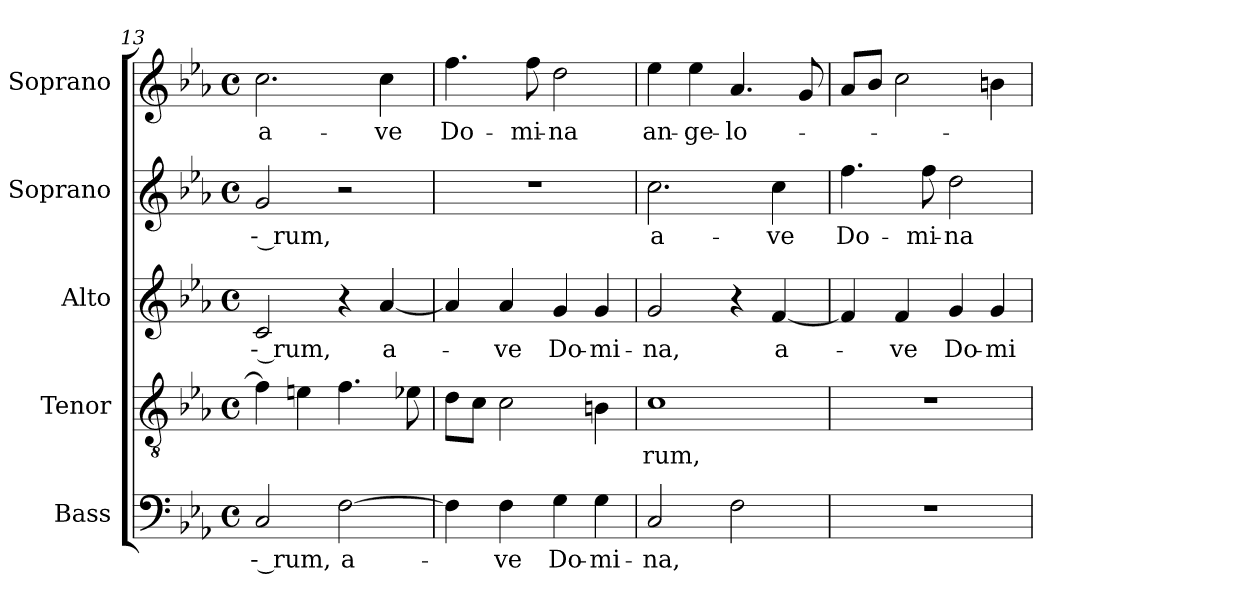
**kern	**text	**kern	**text	**kern	**text	**kern	**text	**kern	**text
*part5	*part5	*part4	*part4	*part3	*part3	*part2	*part2	*part1	*part1
*staff5	*staff5	*staff4	*staff4	*staff3	*staff3	*staff2	*staff2	*staff1	*staff1
*I"Bass	*	*I"Tenor	*	*I"Alto	*	*I"Soprano	*	*I"Soprano	*
*I'B.	*	*I'T.	*	*I'A.	*	*I'S.	*	*I'S.	*
!!LO:LB:g=z
*clefF4	*	*clefGv2	*	*clefG2	*	*clefG2	*	*clefG2	*
*	*	*ITrd7c12	*	*	*	*	*	*	*
*k[b-e-a-]	*	*k[b-e-a-]	*	*k[b-e-a-]	*	*k[b-e-a-]	*	*k[b-e-a-]	*
*E-:	*	*E-:	*	*E-:	*	*E-:	*	*E-:	*
*M4/4	*	*M4/4	*	*M4/4	*	*M4/4	*	*M4/4	*
*met(c)	*	*met(c)	*	*met(c)	*	*met(c)	*	*met(c)	*
=13	=13	=13	=13	=13	=13	=13	=13	=13	=13
!	!LO:LY:b:color=#000000	!	!	!	!	!	!	!	!
!	!	!	!	!	!LO:LY:b:color=#000000	!	!	!	!
!	!	!	!	!	!	!	!LO:LY:b:color=#000000	!	!
!	!	!	!	!	!	!	!	!	!LO:LY:b:color=#000000
2Ci/	-- rum,	4Fi\]	.	2ci/	-- rum,	2gi/	-- rum,	2.cci\	a-
.	.	4Eni\	.	.	.	.	.	.	.
!	!LO:LY:b:color=#000000	!	!	!	!	!	!	!	!
[2Fi\	a-	4.Fi\	.	4r	.	2r	.	.	.
!	!	!	!	!	!LO:LY:b:color=#000000	!	!	!	!
!	!	!	!	!	!	!	!	!	!LO:LY:b:color=#000000
.	.	.	.	[4a-i/	a-	.	.	4cci\	-ve
.	.	8E-Xi\	.	.	.	.	.	.	.
=14	=14	=14	=14	=14	=14	=14	=14	=14	=14
!	!	!	!	!	!	!	!	!	!LO:LY:b:color=#000000
4Fi\]	.	8Di\L	.	4a-i/]	.	1r	.	4.ffi\	Do-
.	.	8Ci\J	.	.	.	.	.	.	.
!	!LO:LY:b:color=#000000	!	!	!	!	!	!	!	!
!	!	!	!	!	!LO:LY:b:color=#000000	!	!	!	!
4Fi\	-ve	2Ci\	.	4a-i/	-ve	.	.	.	.
!	!	!	!	!	!	!	!	!	!LO:LY:b:color=#000000
.	.	.	.	.	.	.	.	8ffi\	-mi-
!	!LO:LY:b:color=#000000	!	!	!	!	!	!	!	!
!	!	!	!	!	!LO:LY:b:color=#000000	!	!	!	!
!	!	!	!	!	!	!	!	!	!LO:LY:b:color=#000000
4Gi\	Do-	.	.	4gi/	Do-	.	.	2ddi\	-na
!	!LO:LY:b:color=#000000	!	!	!	!	!	!	!	!
!	!	!	!	!	!LO:LY:b:color=#000000	!	!	!	!
4Gi\	-mi-	4BBni\	.	4gi/	-mi-	.	.	.	.
=15	=15	=15	=15	=15	=15	=15	=15	=15	=15
!	!LO:LY:b:color=#000000	!	!	!	!	!	!	!	!
!	!	!	!LO:LY:b:color=#000000	!	!	!	!	!	!
!	!	!	!	!	!LO:LY:b:color=#000000	!	!	!	!
!	!	!	!	!	!	!	!LO:LY:b:color=#000000	!	!
!	!	!	!	!	!	!	!	!	!LO:LY:b:color=#000000
2Ci/	-na,	1Ci	-rum,	2gi/	-na,	2.cci\	a-	4ee-i\	an-
!	!	!	!	!	!	!	!	!	!LO:LY:b:color=#000000
.	.	.	.	.	.	.	.	4ee-i\	-ge-
!	!	!	!	!	!	!	!	!	!LO:LY:b:color=#000000
2Fi\	.	.	.	4r	.	.	.	4.a-i/	-lo-
!	!	!	!	!	!LO:LY:b:color=#000000	!	!	!	!
!	!	!	!	!	!	!	!LO:LY:b:color=#000000	!	!
.	.	.	.	[4fi/	a-	4cci\	-ve	.	.
.	.	.	.	.	.	.	.	8gi/	.
=16	=16	=16	=16	=16	=16	=16	=16	=16	=16
!	!	!	!	!	!	!	!LO:LY:b:color=#000000	!	!
1r	.	1r	.	4fi/]	.	4.ffi\	Do-	8a-i/L	.
.	.	.	.	.	.	.	.	8b-i/J	.
!	!	!	!	!	!LO:LY:b:color=#000000	!	!	!	!
.	.	.	.	4fi/	-ve	.	.	2cci\	.
!	!	!	!	!	!	!	!LO:LY:b:color=#000000	!	!
.	.	.	.	.	.	8ffi\	-mi-	.	.
!	!	!	!	!	!LO:LY:b:color=#000000	!	!	!	!
!	!	!	!	!	!	!	!LO:LY:b:color=#000000	!	!
.	.	.	.	4gi/	Do-	2ddi\	-na	.	.
!	!	!	!	!	!LO:LY:b:color=#000000	!	!	!	!
.	.	.	.	4gi/	-mi-	.	.	4bni\	.
=	=	=	=	=	=	=	=	=	=
*-	*-	*-	*-	*-	*-	*-	*-	*-	*-
